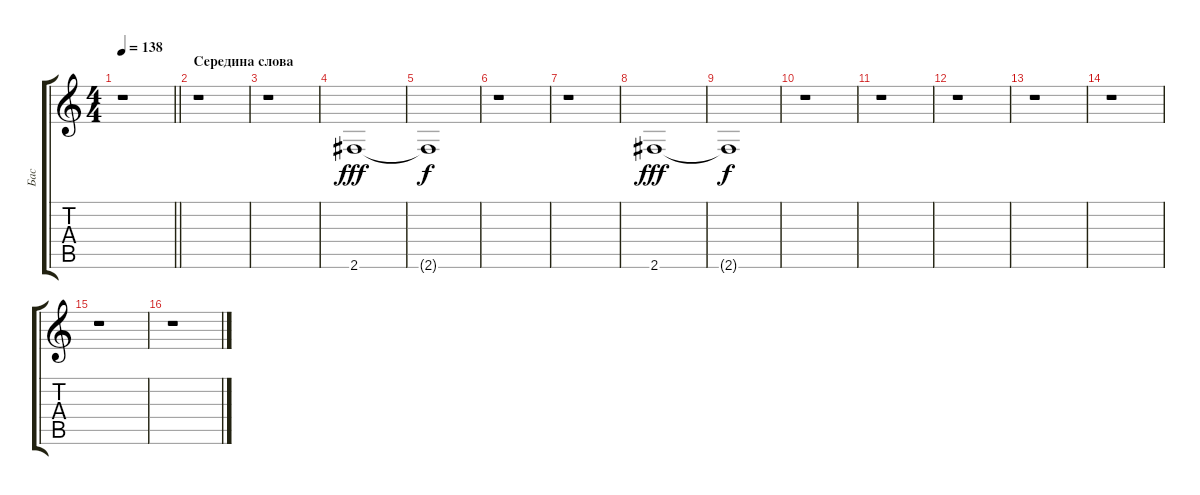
\track ("Бас" "Бас") {instrument electricbassfinger}
\staff {score tabs}
\tuning (E4 B3 G3 D3 A2 E2) {hide}
\ts (4 4)
\tempo 138
\clef g2
\barLineRight lightlight
\ks c
r.1{dy f} |
\section ("" "Середина слова")
r.1 |
r.1 |
2.6.1{dy fff} |
2.6{t}.1{dy f} |
r.1 |
r.1 |
2.6.1{dy fff} |
2.6{t}.1{dy f} |
r.1 |
r.1 |
r.1 |
r.1 |
r.1 |
r.1 |
r.1
